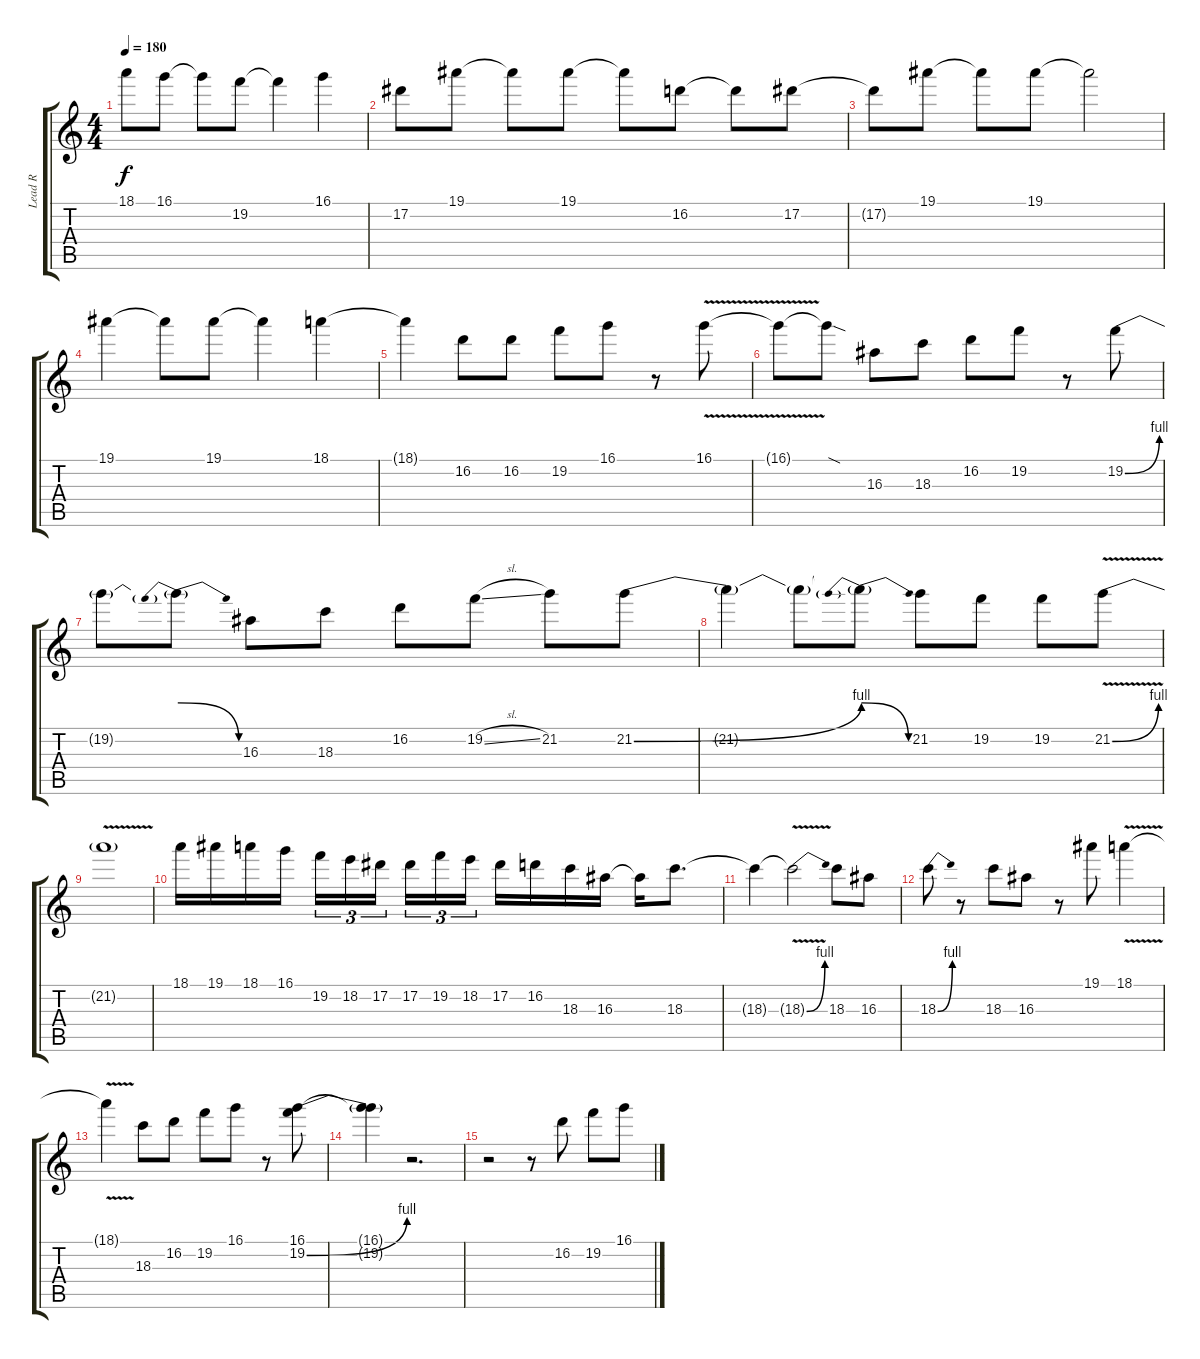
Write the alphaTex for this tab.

\track ("Lead R" "Lead R") {instrument distortionguitar}
\staff {score tabs}
\tuning (Eb4 Bb3 Gb3 Db3 Ab2 Eb2) {hide}
\ts (4 4)
\tempo 180
\clef g2
\ks c
18.1{t}.8{dy f} 16.1.8 16.1{t}.8 19.2.8 19.2{t}.4 16.1.4 |
17.2.8 19.1.8 19.1{t}.8 19.1.8 19.1{t}.8 16.2.8 16.2{t}.8 17.2.8 |
17.2{t}.8 19.1.8 19.1{t}.8 19.1.8 19.1{t}.2 |
19.1.4 19.1{t}.8 19.1.8 19.1{t}.4 18.1.4 |
18.1{t}.4 16.2.8 16.2.8 19.2.8 16.1.8 r.8 16.1{v}.8 |
16.1{t}.8 16.1{sod t}.8 16.3.8 18.3.8 16.2.8 19.2.8 r.8 19.2{be (bend 0 0 60 4)}.8 |
19.2{t}.8 19.2{be (prebendrelease 0 4 60 0) t}.8 16.3.8 18.3.8 16.2.8 19.2{sl}.8 21.2.8 21.2{be (bend 0 0 60 4)}.8 |
21.2{t}.4 21.2{t}.8 21.2{be (prebendrelease 0 4 60 0) t}.8 21.2.8 19.2.8 19.2.8 21.2{be (bend 0 0 60 4) v}.8 |
21.2{t}.1 |
18.1.16 19.1.16 18.1.16 16.1.16 19.2.16{tu (3 2)} 18.2.16{tu (3 2)} 17.2.16{tu (3 2) beam splitsecondary} 17.2.16{tu (3 2)} 19.2.16{tu (3 2)} 18.2.16{tu (3 2)} 17.2.16 16.2.16 18.3.16 16.3.16 16.3{t}.16 18.3.8{d} |
18.3{t}.4 18.3{be (bend 0 0 60 4) v t}.2 18.3.8 16.3.8 |
18.3{be (bend 0 0 60 4)}.8 r.8 18.3.8 16.3.8 r.8 19.1.8 18.1{v}.4 |
18.1{t}.4 18.3.8 16.2.8 19.2.8 16.1.8 r.8 (16.1 19.2{be (bend 0 0 60 4)}).8 |
(16.1{t} 19.2{t}).4 r.2{d} |
r.2 r.8 16.2.8 19.2.8 16.1.8
